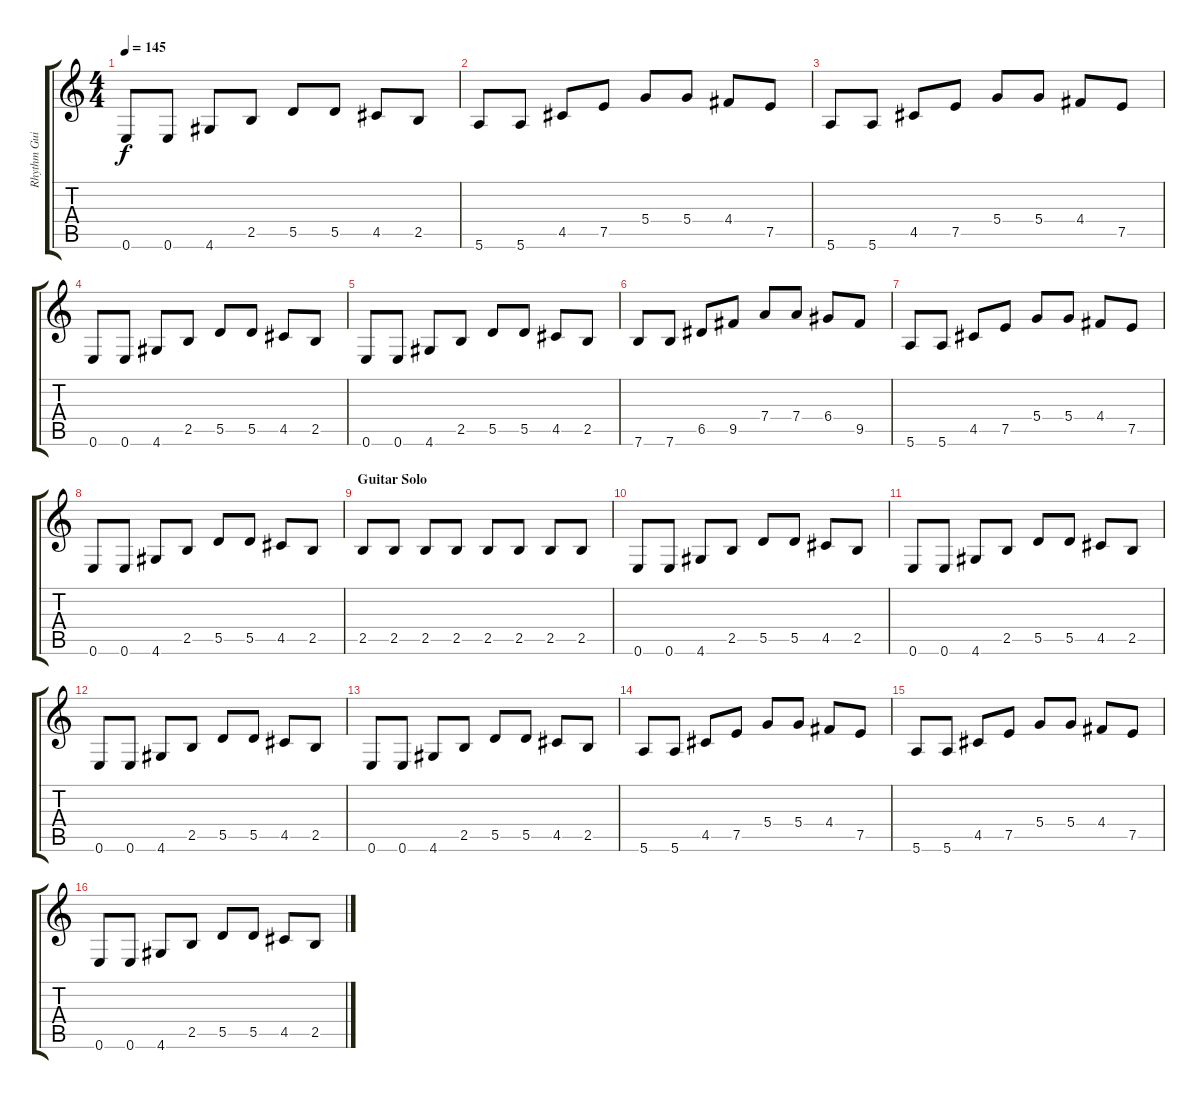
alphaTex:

\track ("Rhythm Guitar" "Rhythm Gui") {instrument electricguitarclean}
\staff {score tabs}
\tuning (E4 B3 G3 D3 A2 E2) {hide}
\ts (4 4)
\tempo 145
\clef g2
\ks c
0.6.8{dy f} 0.6.8 4.6.8 2.5.8 5.5.8 5.5.8 4.5.8 2.5.8 |
5.6.8 5.6.8 4.5.8 7.5.8 5.4.8 5.4.8 4.4.8 7.5.8 |
5.6.8 5.6.8 4.5.8 7.5.8 5.4.8 5.4.8 4.4.8 7.5.8 |
0.6.8 0.6.8 4.6.8 2.5.8 5.5.8 5.5.8 4.5.8 2.5.8 |
0.6.8 0.6.8 4.6.8 2.5.8 5.5.8 5.5.8 4.5.8 2.5.8 |
7.6.8 7.6.8 6.5.8 9.5.8 7.4.8 7.4.8 6.4.8 9.5.8 |
5.6.8 5.6.8 4.5.8 7.5.8 5.4.8 5.4.8 4.4.8 7.5.8 |
0.6.8 0.6.8 4.6.8 2.5.8 5.5.8 5.5.8 4.5.8 2.5.8 |
\section ("" "Guitar Solo")
2.5.8 2.5.8 2.5.8 2.5.8 2.5.8 2.5.8 2.5.8 2.5.8 |
0.6.8 0.6.8 4.6.8 2.5.8 5.5.8 5.5.8 4.5.8 2.5.8 |
0.6.8 0.6.8 4.6.8 2.5.8 5.5.8 5.5.8 4.5.8 2.5.8 |
0.6.8 0.6.8 4.6.8 2.5.8 5.5.8 5.5.8 4.5.8 2.5.8 |
0.6.8 0.6.8 4.6.8 2.5.8 5.5.8 5.5.8 4.5.8 2.5.8 |
5.6.8 5.6.8 4.5.8 7.5.8 5.4.8 5.4.8 4.4.8 7.5.8 |
5.6.8 5.6.8 4.5.8 7.5.8 5.4.8 5.4.8 4.4.8 7.5.8 |
0.6.8 0.6.8 4.6.8 2.5.8 5.5.8 5.5.8 4.5.8 2.5.8
